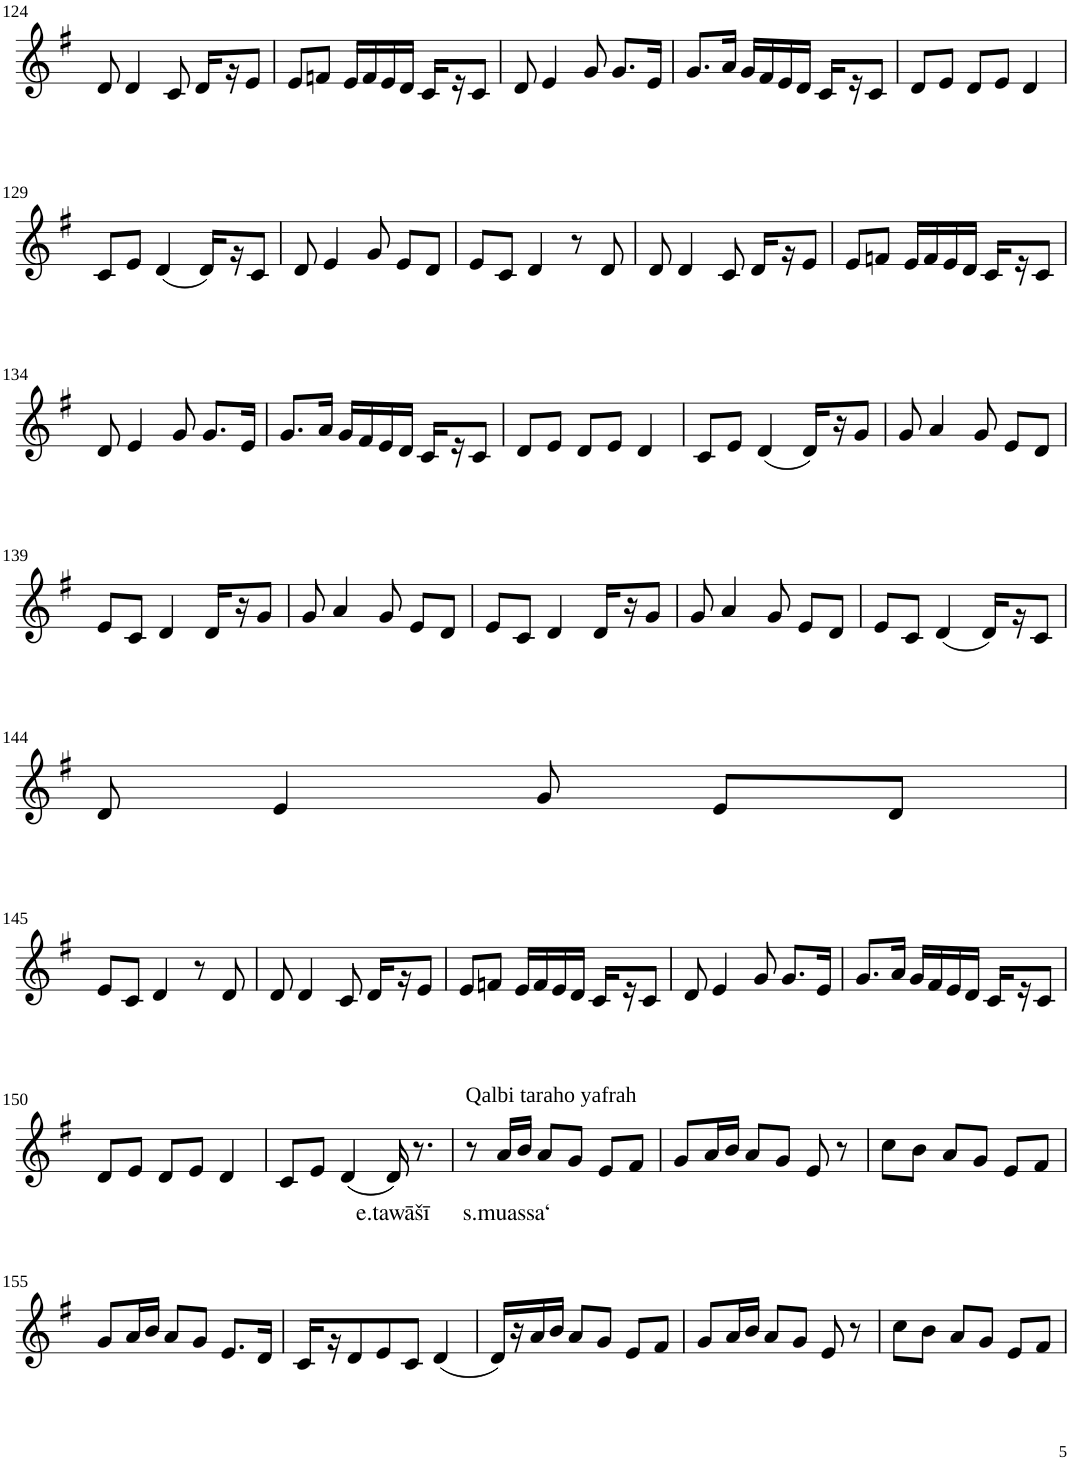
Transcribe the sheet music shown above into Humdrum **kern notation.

**kern	**text
*part1	*part1
*staff1	*staff1
*I"Violin	*
!!LO:PB:g=z
*clefG2	*
*k[f#]	*
*G:	*
*M3/4	*
=124	=124
8d/	.
4d/	.
8c/	.
16d/LL	.
16r	.
8e/J	.
=125	=125
8e/L	.
8fn/J	.
16e/LL	.
16f/	.
16e/	.
16d/JJ	.
16c/LL	.
16r	.
8c/J	.
=126	=126
8d/	.
4e/	.
8g/	.
8.g/L	.
16e/Jk	.
=127	=127
8.g/L	.
16a/Jk	.
16g/LL	.
16f#/	.
16e/	.
16d/JJ	.
16c/LL	.
16r	.
8c/J	.
=128	=128
8d/L	.
8e/J	.
8d/L	.
8e/J	.
4d/	.
!!LO:LB:g=z
=129	=129
8c/L	.
8e/J	.
(4d/	.
16d/LL)	.
16r	.
8c/J	.
=130	=130
8d/	.
4e/	.
8g/	.
8e/L	.
8d/J	.
=131	=131
8e/L	.
8c/J	.
4d/	.
8r	.
8d/	.
=132	=132
8d/	.
4d/	.
8c/	.
16d/LL	.
16r	.
8e/J	.
=133	=133
8e/L	.
8fn/J	.
16e/LL	.
16f/	.
16e/	.
16d/JJ	.
16c/LL	.
16r	.
8c/J	.
!!LO:LB:g=z
=134	=134
8d/	.
4e/	.
8g/	.
8.g/L	.
16e/Jk	.
=135	=135
8.g/L	.
16a/Jk	.
16g/LL	.
16f#/	.
16e/	.
16d/JJ	.
16c/LL	.
16r	.
8c/J	.
=136	=136
8d/L	.
8e/J	.
8d/L	.
8e/J	.
4d/	.
=137	=137
8c/L	.
8e/J	.
(4d/	.
16d/LL)	.
16r	.
8g/J	.
=138	=138
8g/	.
4a/	.
8g/	.
8e/L	.
8d/J	.
!!LO:LB:g=z
=139	=139
8e/L	.
8c/J	.
4d/	.
16d/LL	.
16r	.
8g/J	.
=140	=140
8g/	.
4a/	.
8g/	.
8e/L	.
8d/J	.
=141	=141
8e/L	.
8c/J	.
4d/	.
16d/LL	.
16r	.
8g/J	.
=142	=142
8g/	.
4a/	.
8g/	.
8e/L	.
8d/J	.
=143	=143
8e/L	.
8c/J	.
(4d/	.
16d/LL)	.
16r	.
8c/J	.
!!LO:LB:g=z
=144	=144
8d/	.
4e/	.
8g/	.
8e/L	.
8d/J	.
!!LO:LB:g=z
=145	=145
8e/L	.
8c/J	.
4d/	.
8r	.
8d/	.
=146	=146
8d/	.
4d/	.
8c/	.
16d/LL	.
16r	.
8e/J	.
=147	=147
8e/L	.
8fn/J	.
16e/LL	.
16f/	.
16e/	.
16d/JJ	.
16c/LL	.
16r	.
8c/J	.
=148	=148
8d/	.
4e/	.
8g/	.
8.g/L	.
16e/Jk	.
=149	=149
8.g/L	.
16a/Jk	.
16g/LL	.
16f#/	.
16e/	.
16d/JJ	.
16c/LL	.
16r	.
8c/J	.
!!LO:LB:g=z
=150	=150
8d/L	.
8e/J	.
8d/L	.
8e/J	.
4d/	.
=151	=151
8c/L	.
8e/J	.
(4d/	.
!	!LO:LY:b
16d/)	e.tawāšī
8.r	.
=152	=152
!LO:TX:a:t=Qalbi taraho yafrah	!
8r	.
!	!LO:LY:b
16a/LL	s.muassa‘
16b/JJ	.
8a/L	.
8g/J	.
8e/L	.
8f#/J	.
=153	=153
8g/L	.
16a/L	.
16b/JJ	.
8a/L	.
8g/J	.
8e/	.
8r	.
=154	=154
8cc\L	.
8b\J	.
8a/L	.
8g/J	.
8e/L	.
8f#/J	.
!!LO:LB:g=z
=155	=155
8g/L	.
16a/L	.
16b/JJ	.
8a/L	.
8g/J	.
8.e/L	.
16d/Jk	.
=156	=156
16c/LL	.
16r	.
8d/	.
8e/	.
8c/J	.
(4d/	.
=157	=157
16d/LL)	.
16r	.
16a/	.
16b/JJ	.
8a/L	.
8g/J	.
8e/L	.
8f#/J	.
=158	=158
8g/L	.
16a/L	.
16b/JJ	.
8a/L	.
8g/J	.
8e/	.
8r	.
=159	=159
8cc\L	.
8b\J	.
8a/L	.
8g/J	.
8e/L	.
8f#/J	.
=	=
*-	*-
